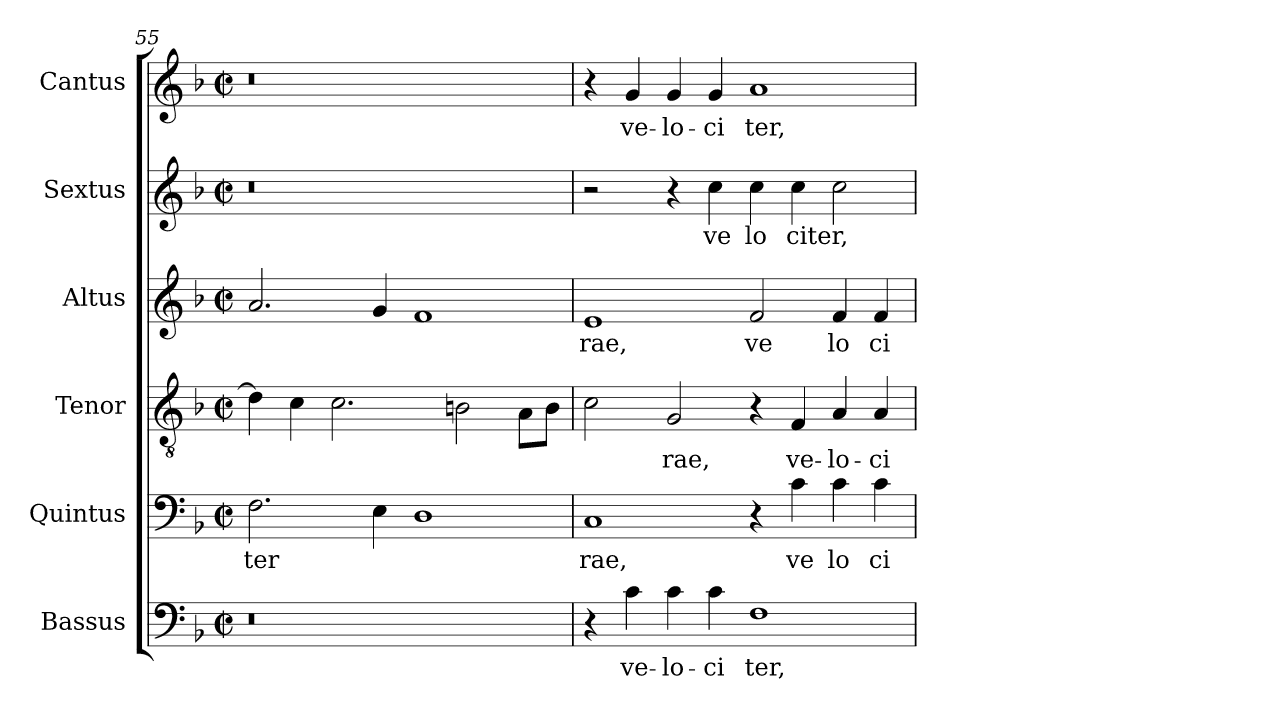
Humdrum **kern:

**kern	**text	**kern	**text	**kern	**text	**kern	**text	**kern	**text	**kern	**text
*part6	*part6	*part5	*part5	*part4	*part4	*part3	*part3	*part2	*part2	*part1	*part1
*staff6	*staff6	*staff5	*staff5	*staff4	*staff4	*staff3	*staff3	*staff2	*staff2	*staff1	*staff1
*I"Bassus	*	*I"Quintus	*	*I"Tenor	*	*I"Altus	*	*I"Sextus	*	*I"Cantus	*
*I'Bassus	*	*I'Quintus	*	*I'Tenor	*	*I'Altus	*	*I'Sextus	*	*I'Cantus	*
*clefF4	*	*clefF4	*	*clefGv2	*	*clefG2	*	*clefG2	*	*clefG2	*
*k[b-]	*	*k[b-]	*	*k[b-]	*	*k[b-]	*	*k[b-]	*	*k[b-]	*
*F:	*	*F:	*	*F:	*	*F:	*	*F:	*	*F:	*
*M2/2	*	*M2/2	*	*M2/2	*	*M2/2	*	*M2/2	*	*M2/2	*
*met(c|)	*	*met(c|)	*	*met(c|)	*	*met(c|)	*	*met(c|)	*	*met(c|)	*
=55	=55	=55	=55	=55	=55	=55	=55	=55	=55	=55	=55
!	!	!	!LO:LY:b	!	!	!	!	!	!	!	!
0r	.	2.F\	ter	4d\]	.	2.a/	.	0r	.	0r	.
.	.	.	.	4c\	.	.	.	.	.	.	.
.	.	.	.	2.c\	.	.	.	.	.	.	.
.	.	4E\	.	.	.	4g/	.	.	.	.	.
.	.	1D	.	.	.	1f	.	.	.	.	.
.	.	.	.	2B\	.	.	.	.	.	.	.
.	.	.	.	8A\L	.	.	.	.	.	.	.
.	.	.	.	8B\J	.	.	.	.	.	.	.
!!LO:LB:g=z
=56	=56	=56	=56	=56	=56	=56	=56	=56	=56	=56	=56
!	!	!	!LO:LY:b:cj	!	!	!	!LO:LY:b:cj	!	!	!	!
4r	.	1C	rae,	2c\	.	1e	rae,	2r	.	4r	.
!	!LO:LY:b:cj	!	!	!	!	!	!	!	!	!	!LO:LY:b:cj
4c\	ve-	.	.	.	.	.	.	.	.	4g/	ve-
!	!LO:LY:b:cj	!	!	!	!LO:LY:b:cj	!	!	!	!	!	!LO:LY:b:cj
4c\	-lo-	.	.	2G/	rae,	.	.	4r	.	4g/	-lo-
!	!LO:LY:b:cj	!	!	!	!	!	!	!	!LO:LY:b:cj	!	!LO:LY:b:cj
4c\	-ci	.	.	.	.	.	.	4cc\	ve	4g/	-ci
!	!LO:LY:b:cj	!	!	!	!	!	!LO:LY:b:cj	!	!LO:LY:b:cj	!	!LO:LY:b:cj
1F	ter,	4r	.	4r	.	2f/	ve	4cc\	lo	1a	ter,
!	!	!	!LO:LY:b:cj	!	!LO:LY:b:cj	!	!	!	!LO:LY:b	!	!
.	.	4c\	ve	4F/	ve-	.	.	4cc\	citer,	.	.
!	!	!	!LO:LY:b:cj	!	!LO:LY:b:cj	!	!LO:LY:b:cj	!	!	!	!
.	.	4c\	lo	4A/	-lo-	4f/	lo	2cc\	.	.	.
!	!	!	!LO:LY:b:cj	!	!LO:LY:b:cj	!	!LO:LY:b:cj	!	!	!	!
.	.	4c\	ci	4A/	-ci-	4f/	ci	.	.	.	.
=	=	=	=	=	=	=	=	=	=	=	=
*-	*-	*-	*-	*-	*-	*-	*-	*-	*-	*-	*-
